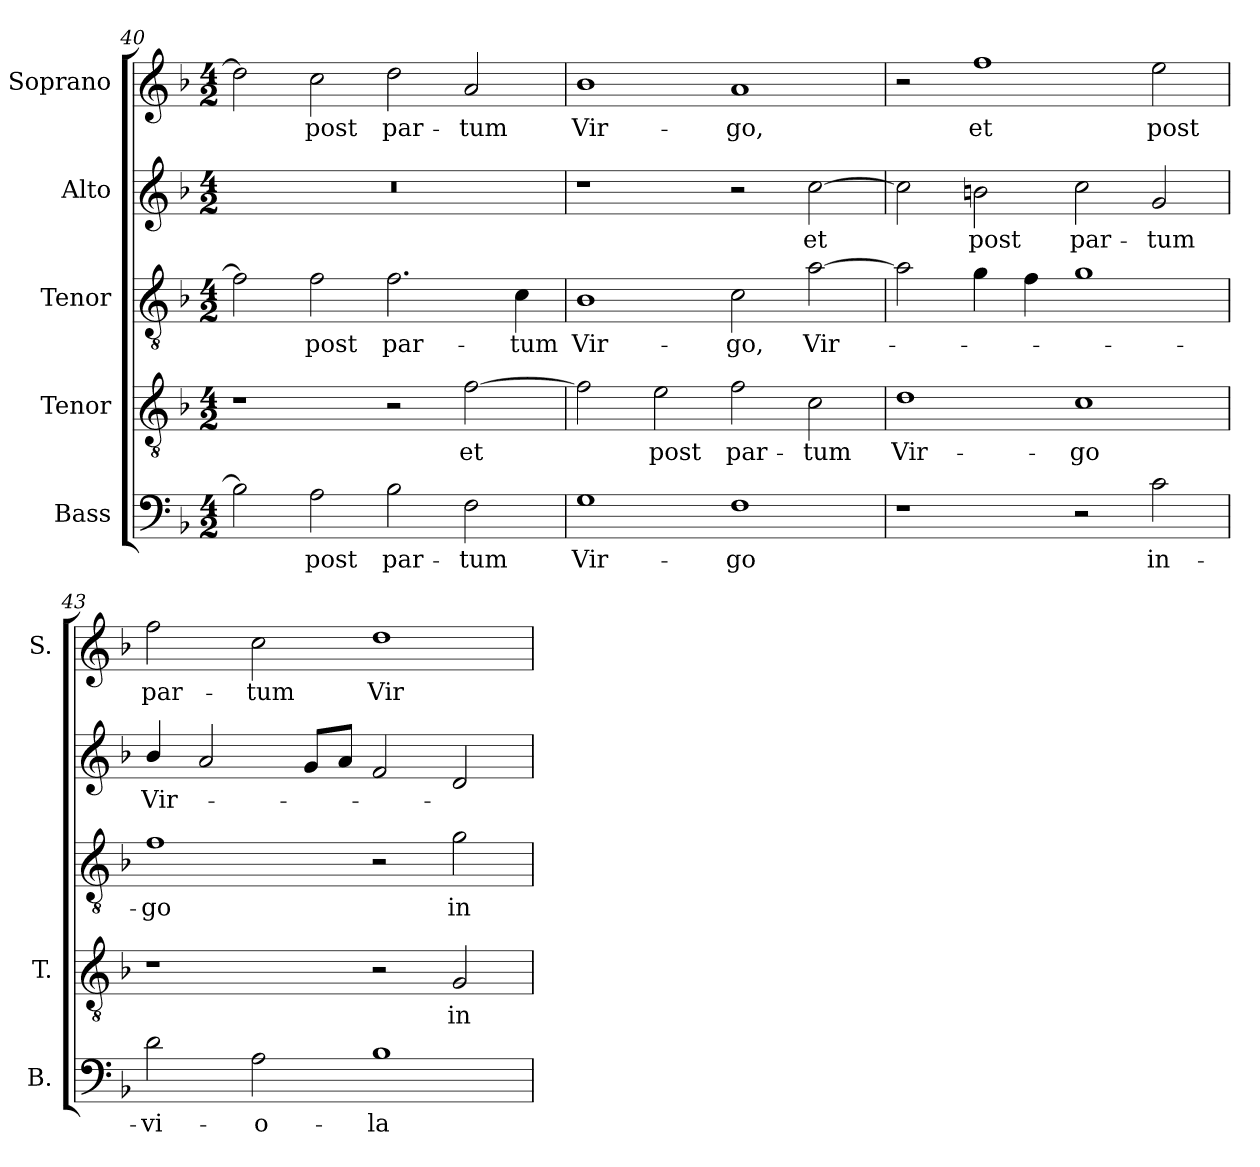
**kern	**text	**kern	**text	**kern	**text	**kern	**text	**kern	**text
*part5	*part5	*part4	*part4	*part3	*part3	*part2	*part2	*part1	*part1
*staff5	*staff5	*staff4	*staff4	*staff3	*staff3	*staff2	*staff2	*staff1	*staff1
*I"Bass	*	*I"Tenor	*	*I"Tenor	*	*I"Alto	*	*I"Soprano	*
*I'B.	*	*I'T.	*	*	*	*	*	*I'S.	*
*clefF4	*	*clefGv2	*	*clefGv2	*	*clefG2	*	*clefG2	*
*	*	*ITrd7c12	*	*ITrd7c12	*	*	*	*	*
*k[b-]	*	*k[b-]	*	*k[b-]	*	*k[b-]	*	*k[b-]	*
*F:	*	*F:	*	*F:	*	*F:	*	*F:	*
*M4/2	*	*M4/2	*	*M4/2	*	*M4/2	*	*M4/2	*
=40	=40	=40	=40	=40	=40	=40	=40	=40	=40
!	!	!	!	!	!	!LO:N:vis=1	!	!	!
2B-i\]	.	1r	.	2Fi\]	.	0r	.	2ddi\]	.
!	!LO:LY:b:color=#000000	!	!	!	!	!	!	!	!
!	!	!	!	!	!LO:LY:b:color=#000000	!	!	!	!
!	!	!	!	!	!	!	!	!	!LO:LY:b:color=#000000
2Ai\	post	.	.	2Fi\	post	.	.	2cci\	post
!	!LO:LY:b:color=#000000	!	!	!	!	!	!	!	!
!	!	!	!	!	!LO:LY:b:color=#000000	!	!	!	!
!	!	!	!	!	!	!	!	!	!LO:LY:b:color=#000000
2B-i\	par-	2r	.	2.Fi\	par-	.	.	2ddi\	par-
!	!LO:LY:b:color=#000000	!	!	!	!	!	!	!	!
!	!	!	!LO:LY:b:color=#000000	!	!	!	!	!	!
!	!	!	!	!	!	!	!	!	!LO:LY:b:color=#000000
2Fi\	-tum	[2Fi\	et	.	.	.	.	2ai/	-tum
!	!	!	!	!	!LO:LY:b:color=#000000	!	!	!	!
.	.	.	.	4Ci\	-tum	.	.	.	.
=41	=41	=41	=41	=41	=41	=41	=41	=41	=41
!	!LO:LY:b:color=#000000	!	!	!	!	!	!	!	!
!	!	!	!	!	!LO:LY:b:color=#000000	!	!	!	!
!	!	!	!	!	!	!	!	!	!LO:LY:b:color=#000000
1Gi	Vir-	2Fi\]	.	1BB-i	Vir-	1r	.	1b-i	Vir-
!	!	!	!LO:LY:b:color=#000000	!	!	!	!	!	!
.	.	2Ei\	post	.	.	.	.	.	.
!	!LO:LY:b:color=#000000	!	!	!	!	!	!	!	!
!	!	!	!LO:LY:b:color=#000000	!	!	!	!	!	!
!	!	!	!	!	!LO:LY:b:color=#000000	!	!	!	!
!	!	!	!	!	!	!	!	!	!LO:LY:b:color=#000000
1Fi	-go	2Fi\	par-	2Ci\	-go,	2r	.	1ai	-go,
!	!	!	!LO:LY:b:color=#000000	!	!	!	!	!	!
!	!	!	!	!	!LO:LY:b:color=#000000	!	!	!	!
!	!	!	!	!	!	!	!LO:LY:b:color=#000000	!	!
.	.	2Ci\	-tum	[2Ai\	Vir-	[2cci\	et	.	.
=42	=42	=42	=42	=42	=42	=42	=42	=42	=42
!	!	!	!LO:LY:b:color=#000000	!	!	!	!	!	!
1r	.	1Di	Vir-	2Ai\]	.	2cci\]	.	2r	.
!	!	!	!	!	!	!	!LO:LY:b:color=#000000	!	!
!	!	!	!	!	!	!	!	!	!LO:LY:b:color=#000000
.	.	.	.	4Gi\	.	2bni\	post	1ffi	et
.	.	.	.	4Fi\	.	.	.	.	.
!	!	!	!LO:LY:b:color=#000000	!	!	!	!	!	!
!	!	!	!	!	!	!	!LO:LY:b:color=#000000	!	!
2r	.	1Ci	-go	1Gi	.	2cci\	par-	.	.
!	!LO:LY:b:color=#000000	!	!	!	!	!	!	!	!
!	!	!	!	!	!	!	!LO:LY:b:color=#000000	!	!
!	!	!	!	!	!	!	!	!	!LO:LY:b:color=#000000
2ci\	in-	.	.	.	.	2gi/	-tum	2eei\	post
!!LO:LB:g=z
=43	=43	=43	=43	=43	=43	=43	=43	=43	=43
!	!LO:LY:b:color=#000000	!	!	!	!	!	!	!	!
!	!	!	!	!	!LO:LY:b:color=#000000	!	!	!	!
!	!	!	!	!	!	!	!LO:LY:b:color=#000000	!	!
!	!	!	!	!	!	!	!	!	!LO:LY:b:color=#000000
2di\	-vi-	1r	.	1Fi	-go	4b-i/	Vir-	2ffi\	par-
.	.	.	.	.	.	2ai/	.	.	.
!	!LO:LY:b:color=#000000	!	!	!	!	!	!	!	!
!	!	!	!	!	!	!	!	!	!LO:LY:b:color=#000000
2Ai\	-o-	.	.	.	.	.	.	2cci\	-tum
.	.	.	.	.	.	8gi/L	.	.	.
.	.	.	.	.	.	8ai/J	.	.	.
!	!LO:LY:b:color=#000000	!	!	!	!	!	!	!	!
!	!	!	!	!	!	!	!	!	!LO:LY:b:color=#000000
1B-i	-la-	2r	.	2r	.	2fi/	.	1ddi	Vir-
!	!	!	!LO:LY:b:color=#000000	!	!	!	!	!	!
!	!	!	!	!	!LO:LY:b:color=#000000	!	!	!	!
.	.	2GGi/	in-	2Gi\	in-	2di/	.	.	.
=	=	=	=	=	=	=	=	=	=
*-	*-	*-	*-	*-	*-	*-	*-	*-	*-
